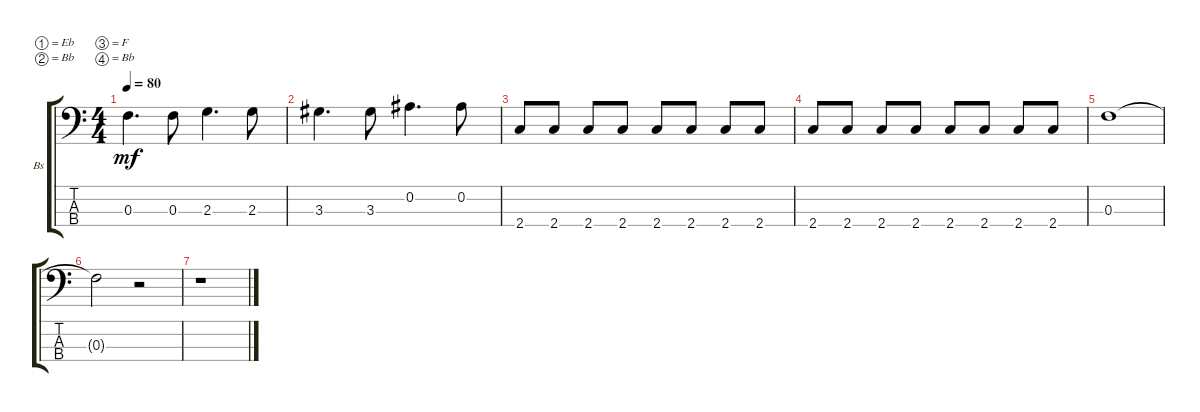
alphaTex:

\bracketExtendMode groupsimilarinstruments
\firstSystemTrackNameOrientation horizontal
\otherSystemsTrackNameOrientation horizontal
\track ("Bass" "Bs") {instrument shamisen}
\staff {score tabs}
\tuning (Eb4 Bb3 F3 Bb2)
\ts (4 4)
\tempo 80
\clef f4
\scale
0.25
\ks c
0.3.4{d dy mf} 0.3.8 2.3.4{d} 2.3.8 |
\scale
0.25 3.3.4{d} 3.3.8 0.2.4{d} 0.2.8 |
\scale
0.25 2.4.8 2.4.8 2.4.8 2.4.8 2.4.8 2.4.8 2.4.8 2.4.8 |
\scale
0.25 2.4.8 2.4.8 2.4.8 2.4.8 2.4.8 2.4.8 2.4.8 2.4.8 |
\scale
0.25 0.3.1 |
0.3{t}.2 r.2 |
r.1
